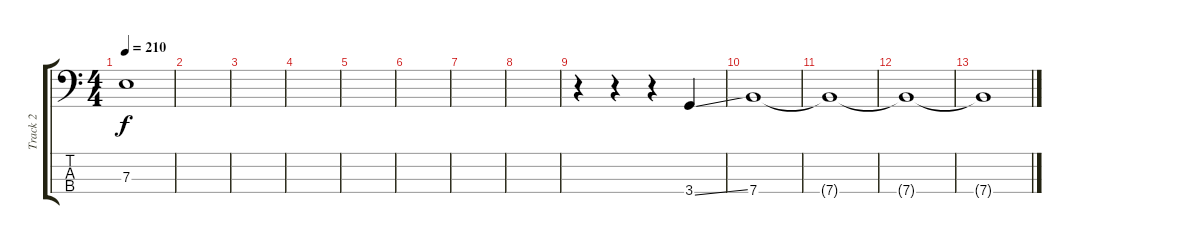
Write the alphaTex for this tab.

\track ("Track 2" "Track 2") {instrument electricbasspick}
\staff {score tabs}
\tuning (G2 D2 A1 E1) {hide}
\ts (4 4)
\tempo 210
\clef f4
\ks c
7.3{t}.1{dy f} |
|
|
|
|
|
|
|
r.4 r.4 r.4 3.4{ss}.4 |
7.4.1 |
7.4{t}.1 |
7.4{t}.1 |
7.4{t}.1
